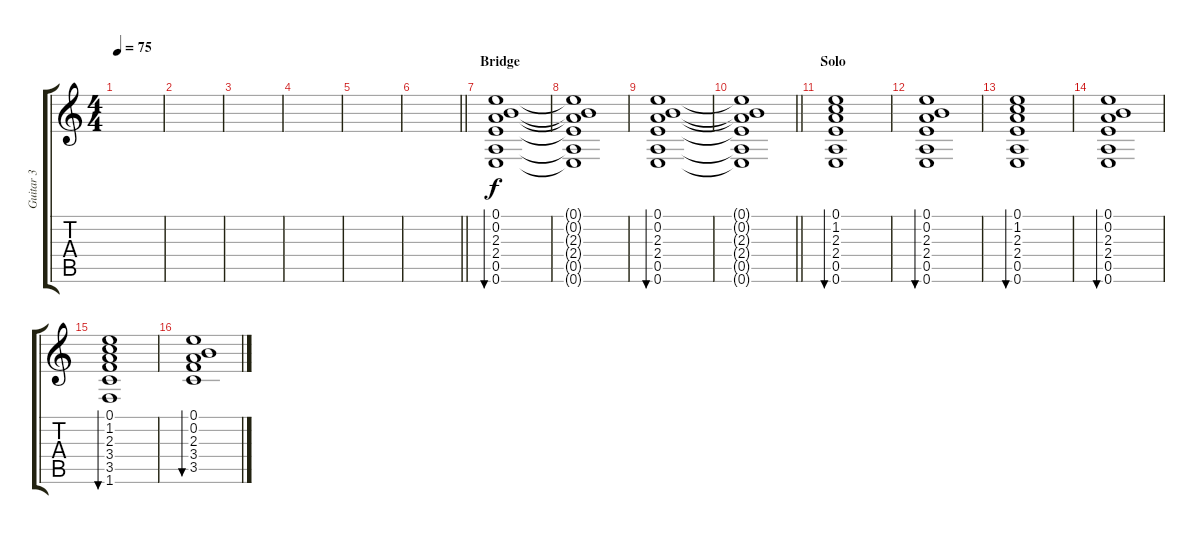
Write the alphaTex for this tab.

\track ("Guitar 3" "Guitar 3") {instrument acousticguitarsteel}
\staff {score tabs}
\tuning (E4 B3 G3 D3 A2 E2) {hide}
\ts (4 4)
\tempo 75
\clef g2
\ks c
|
|
|
|
|
\barLineRight lightlight
|
\section ("" "Bridge")
(0.1 0.2 2.3 2.4 0.5 0.6).1{bu 120} |
(0.1{t} 0.2{t} 2.3{t} 2.4{t} 0.5{t} 0.6{t}).1 |
(0.1 0.2 2.3 2.4 0.5 0.6).1{bu 120} |
\barLineRight lightlight
(0.1{t} 0.2{t} 2.3{t} 2.4{t} 0.5{t} 0.6{t}).1 |
\section ("" "Solo")
(0.1 1.2 2.3 2.4 0.5 0.6).1{bu 120} |
(0.1 0.2 2.3 2.4 0.5 0.6).1{bu 120} |
(0.1 1.2 2.3 2.4 0.5 0.6).1{bu 120} |
(0.1 0.2 2.3 2.4 0.5 0.6).1{bu 120} |
(0.1 1.2 2.3 3.4 3.5 1.6).1{bu 120} |
(0.1 0.2 2.3 3.4 3.5).1{bu 120}
